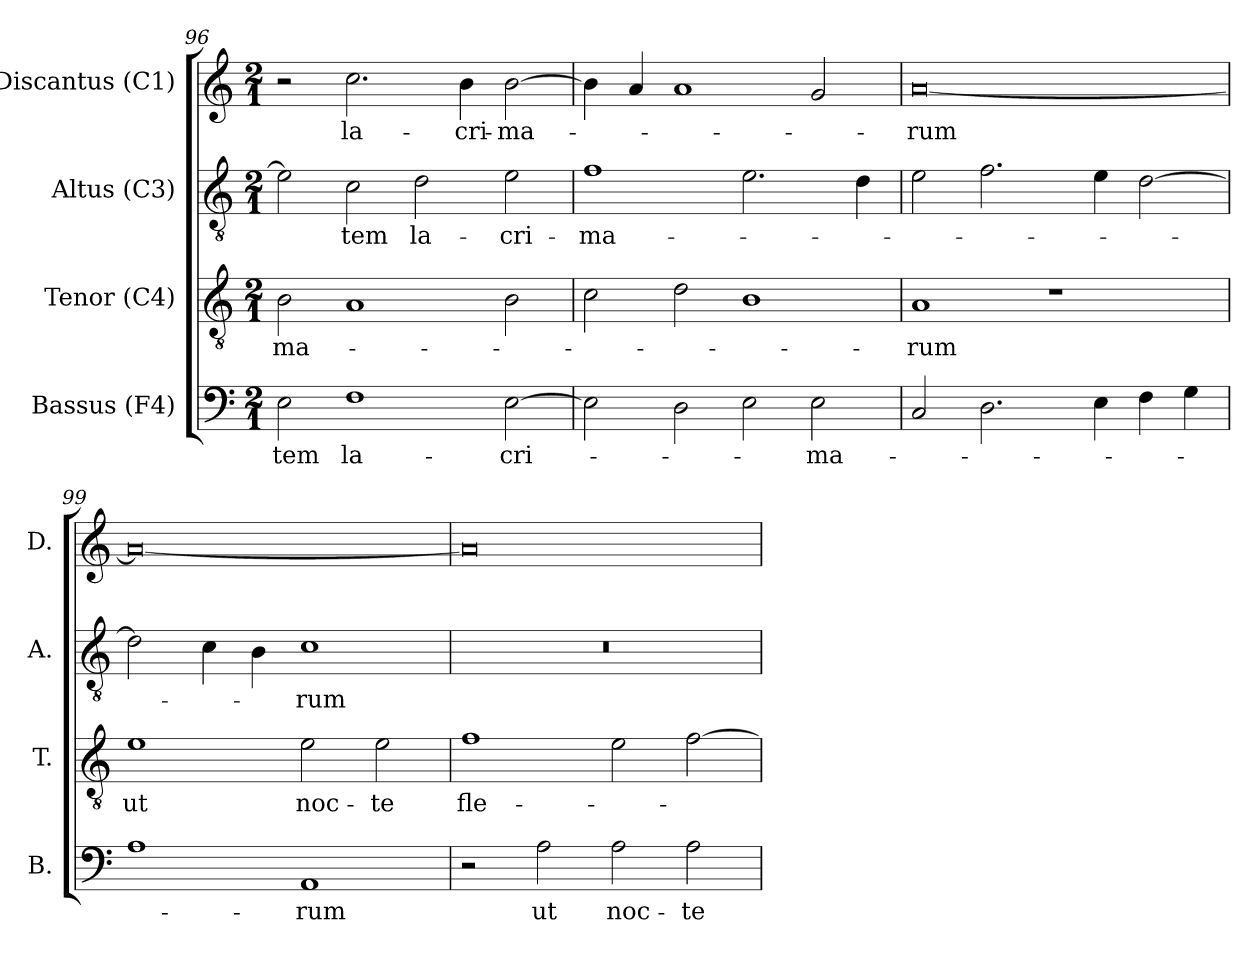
**kern	**text	**kern	**text	**kern	**text	**kern	**text
*part4	*part4	*part3	*part3	*part2	*part2	*part1	*part1
*staff4	*staff4	*staff3	*staff3	*staff2	*staff2	*staff1	*staff1
*I"Bassus (F4)	*	*I"Tenor (C4)	*	*I"Altus (C3)	*	*I"Discantus (C1)	*
*I'B.	*	*I'T.	*	*I'A.	*	*I'D.	*
*clefF4	*	*clefGv2	*	*clefGv2	*	*clefG2	*
*	*	*ITrd7c12	*	*ITrd7c12	*	*	*
*k[]	*	*k[]	*	*k[]	*	*k[]	*
*C:	*	*C:	*	*C:	*	*C:	*
*M2/1	*	*M2/1	*	*M2/1	*	*M2/1	*
=96	=96	=96	=96	=96	=96	=96	=96
!	!LO:LY:b:color=#000000	!	!	!	!	!	!
!	!	!	!LO:LY:b:color=#000000	!	!	!	!
2Ei\	-tem	2BBi\	-ma-	2Ei\]	.	2r	.
!	!LO:LY:b:color=#000000	!	!	!	!	!	!
!	!	!	!	!	!LO:LY:b:color=#000000	!	!
!	!	!	!	!	!	!	!LO:LY:b:color=#000000
1Fi	la-	1AAi	.	2Ci\	-tem	2.cci\	la-
!	!	!	!	!	!LO:LY:b:color=#000000	!	!
.	.	.	.	2Di\	la-	.	.
!	!	!	!	!	!	!	!LO:LY:b:color=#000000
.	.	.	.	.	.	4bi\	-cri-
!	!LO:LY:b:color=#000000	!	!	!	!	!	!
!	!	!	!	!	!LO:LY:b:color=#000000	!	!
!	!	!	!	!	!	!	!LO:LY:b:color=#000000
[2Ei\	-cri-	2BBi\	.	2Ei\	-cri-	[2bi\	-ma-
=97	=97	=97	=97	=97	=97	=97	=97
!	!	!	!	!	!LO:LY:b:color=#000000	!	!
2Ei\]	.	2Ci\	.	1Fi	-ma-	4bi\]	.
.	.	.	.	.	.	4ai/	.
2Di\	.	2Di\	.	.	.	1ai	.
2Ei\	.	1BBi	.	2.Ei\	.	.	.
!	!LO:LY:b:color=#000000	!	!	!	!	!	!
2Ei\	-ma-	.	.	.	.	2gi/	.
.	.	.	.	4Di\	.	.	.
!!LO:PB:g=z
=98	=98	=98	=98	=98	=98	=98	=98
!	!	!	!LO:LY:b:color=#000000	!	!	!	!
!	!	!	!	!	!	!	!LO:LY:b:color=#000000
2Ci/	.	1AAi	-rum	2Ei\	.	[0ai	-rum
2.Di\	.	.	.	2.Fi\	.	.	.
.	.	1r	.	.	.	.	.
4Ei\	.	.	.	4Ei\	.	.	.
4Fi\	.	.	.	[2Di\	.	.	.
4Gi\	.	.	.	.	.	.	.
=99	=99	=99	=99	=99	=99	=99	=99
!	!	!	!LO:LY:b:color=#000000	!	!	!	!
1Ai	.	1Ei	ut	2Di\]	.	0ai_	.
.	.	.	.	4Ci\	.	.	.
.	.	.	.	4BBi\	.	.	.
!	!LO:LY:b:color=#000000	!	!	!	!	!	!
!	!	!	!LO:LY:b:color=#000000	!	!	!	!
!	!	!	!	!	!LO:LY:b:color=#000000	!	!
1AAi	-rum	2Ei\	noc-	1Ci	-rum	.	.
!	!	!	!LO:LY:b:color=#000000	!	!	!	!
.	.	2Ei\	-te	.	.	.	.
=100	=100	=100	=100	=100	=100	=100	=100
!	!	!	!LO:LY:b:color=#000000	!LO:N:vis=1	!	!	!
2r	.	1Fi	fle-	0r	.	0ai]	.
!	!LO:LY:b:color=#000000	!	!	!	!	!	!
2Ai\	ut	.	.	.	.	.	.
!	!LO:LY:b:color=#000000	!	!	!	!	!	!
2Ai\	noc-	2Ei\	.	.	.	.	.
!	!LO:LY:b:color=#000000	!	!	!	!	!	!
2Ai\	-te	[2Fi\	.	.	.	.	.
=	=	=	=	=	=	=	=
*-	*-	*-	*-	*-	*-	*-	*-
